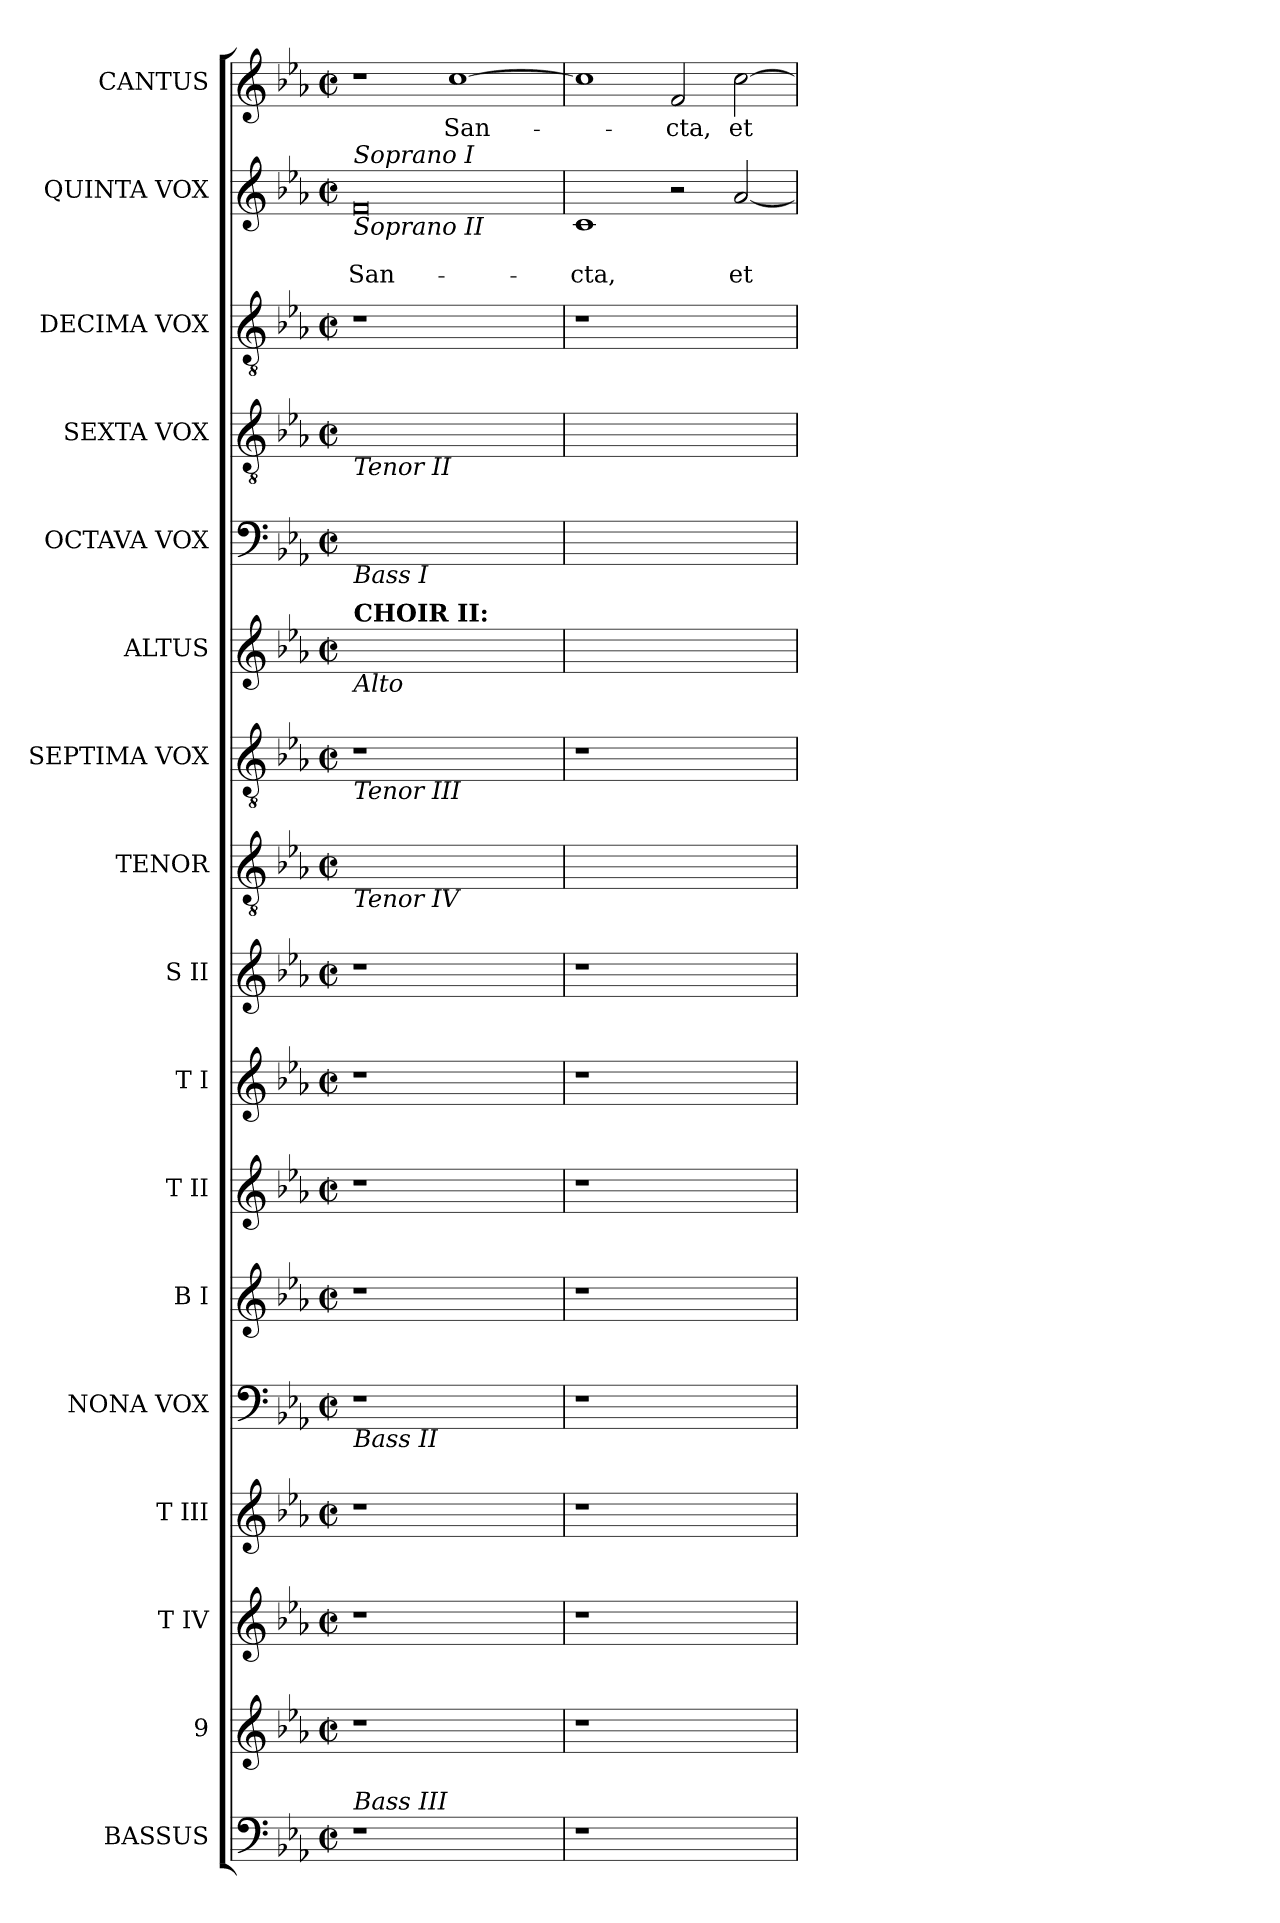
**kern	**kern	**kern	**kern	**kern	**kern	**kern	**kern	**kern	**kern	**kern	**kern	**kern	**kern	**kern	**kern	**text	**text	**kern	**text
*part17	*part16	*part15	*part14	*part13	*part12	*part11	*part10	*part9	*part8	*part7	*part6	*part5	*part4	*part3	*part2	*part2	*part2	*part1	*part1
*staff17	*staff16	*staff15	*staff14	*staff13	*staff12	*staff11	*staff10	*staff9	*staff8	*staff7	*staff6	*staff5	*staff4	*staff3	*staff2	*staff2	*staff2	*staff1	*staff1
*I"BASSUS	*I"9	*I"T IV	*I"T III	*I"NONA VOX	*I"B I	*I"T II	*I"T I	*I"S II	*I"TENOR	*I"SEPTIMA VOX	*I"ALTUS	*I"OCTAVA VOX	*I"SEXTA VOX	*I"DECIMA VOX	*I"QUINTA VOX	*	*	*I"CANTUS	*
*I'B	*	*I'T IV	*I'T III	*	*I'B I	*I'T II	*I'T I	*I'S II	*	*I'S I	*	*	*	*	*	*	*	*	*
*clefF4	*clefG2	*clefG2	*clefG2	*clefF4	*clefG2	*clefG2	*clefG2	*clefG2	*clefGv2	*clefGv2	*clefG2	*clefF4	*clefGv2	*clefGv2	*clefG2	*	*	*clefG2	*
*k[b-e-a-]	*k[b-e-a-]	*k[b-e-a-]	*k[b-e-a-]	*k[b-e-a-]	*k[b-e-a-]	*k[b-e-a-]	*k[b-e-a-]	*k[b-e-a-]	*k[b-e-a-]	*k[b-e-a-]	*k[b-e-a-]	*k[b-e-a-]	*k[b-e-a-]	*k[b-e-a-]	*k[b-e-a-]	*	*	*k[b-e-a-]	*
*E-:	*E-:	*E-:	*E-:	*E-:	*E-:	*E-:	*E-:	*E-:	*E-:	*E-:	*E-:	*E-:	*E-:	*E-:	*E-:	*	*	*E-:	*
*M2/2	*M2/2	*M2/2	*M2/2	*M2/2	*M2/2	*M2/2	*M2/2	*M2/2	*M2/2	*M2/2	*M2/2	*M2/2	*M2/2	*M2/2	*M2/2	*	*	*M2/2	*
*met(c|)	*met(c|)	*met(c|)	*met(c|)	*met(c|)	*met(c|)	*met(c|)	*met(c|)	*met(c|)	*met(c|)	*met(c|)	*met(c|)	*met(c|)	*met(c|)	*met(c|)	*met(c|)	*	*	*met(c|)	*
=1	=1	=1	=1	=1	=1	=1	=1	=1	=1	=1	=1	=1	=1	=1	=1	=1	=1	=1	=1
!	!	!	!	!	!	!	!	!	!	!	!	!	!	!	!LO:TX:b:i:t=Soprano II	!	!	!	!
!	!	!	!	!	!	!	!	!	!	!	!	!	!	!	!LO:TX:a:i:t=Soprano I	!	!	!	!
!	!	!	!	!	!	!	!	!	!	!	!	!	!LO:TX:b:i:t=Tenor II	!	!	!	!	!	!
!	!	!	!	!	!	!	!	!	!	!	!	!LO:TX:b:i:t=Bass I	!	!	!	!	!	!	!
!	!	!	!	!	!	!	!	!	!	!	!LO:TX:a:B:t=CHOIR II&colon;	!	!	!	!	!	!	!	!
!	!	!	!	!	!	!	!	!	!	!	!LO:TX:b:i:t=Alto	!	!	!	!	!	!	!	!
!	!	!	!	!	!	!	!	!	!	!LO:TX:b:i:t=Tenor III	!	!	!	!	!	!	!	!	!
!	!	!	!	!	!	!	!	!	!LO:TX:b:i:t=Tenor IV	!	!	!	!	!	!	!	!	!	!
!	!	!	!	!LO:TX:b:i:t=Bass II	!	!	!	!	!	!	!	!	!	!	!	!	!	!	!
!LO:TX:a:i:t=Bass III	!	!	!	!	!	!	!	!	!	!	!	!	!	!	!	!	!	!	!
!	!	!	!	!	!	!	!	!	!	!	!	!	!	!	!	!	!LO:LY:b	!	!
1r	1r	1r	1r	1r	1r	1r	1r	1r	1ryy	1r	1ryy	1ryy	1ryy	1r	0f	.	San-	1r	.
!	!	!	!	!	!	!	!	!	!	!	!	!	!	!	!	!	!	!	!LO:LY:b
1ryy	1ryy	1ryy	1ryy	1ryy	1ryy	1ryy	1ryy	1ryy	8ryy	1ryy	8ryy	8ryy	8ryy	1ryy	.	.	.	[>1cc	San-
.	.	.	.	.	.	.	.	.	2..ryy	.	2..ryy	2..ryy	2..ryy	.	.	.	.	.	.
=2	=2	=2	=2	=2	=2	=2	=2	=2	=2	=2	=2	=2	=2	=2	=2	=2	=2	=2	=2
!	!	!	!	!	!	!	!	!	!	!	!	!	!	!	!	!	!LO:LY:b	!	!
1r	1r	1r	1r	1r	1r	1r	1r	1r	1ryy	1r	1ryy	1ryy	1ryy	1r	1c	.	-cta,	1cc]	.
!	!	!	!	!	!	!	!	!	!	!	!	!	!	!	!	!	!	!	!LO:LY:b
1ryy	1ryy	1ryy	1ryy	1ryy	1ryy	1ryy	1ryy	1ryy	1ryy	1ryy	1ryy	1ryy	1ryy	1ryy	2r	.	.	2f/	-cta,
!	!	!	!	!	!	!	!	!	!	!	!	!	!	!	!	!	!LO:LY:b	!	!LO:LY:b
.	.	.	.	.	.	.	.	.	.	.	.	.	.	.	[<2a-/	.	et	[>2cc\	et
=	=	=	=	=	=	=	=	=	=	=	=	=	=	=	=	=	=	=	=
*-	*-	*-	*-	*-	*-	*-	*-	*-	*-	*-	*-	*-	*-	*-	*-	*-	*-	*-	*-
